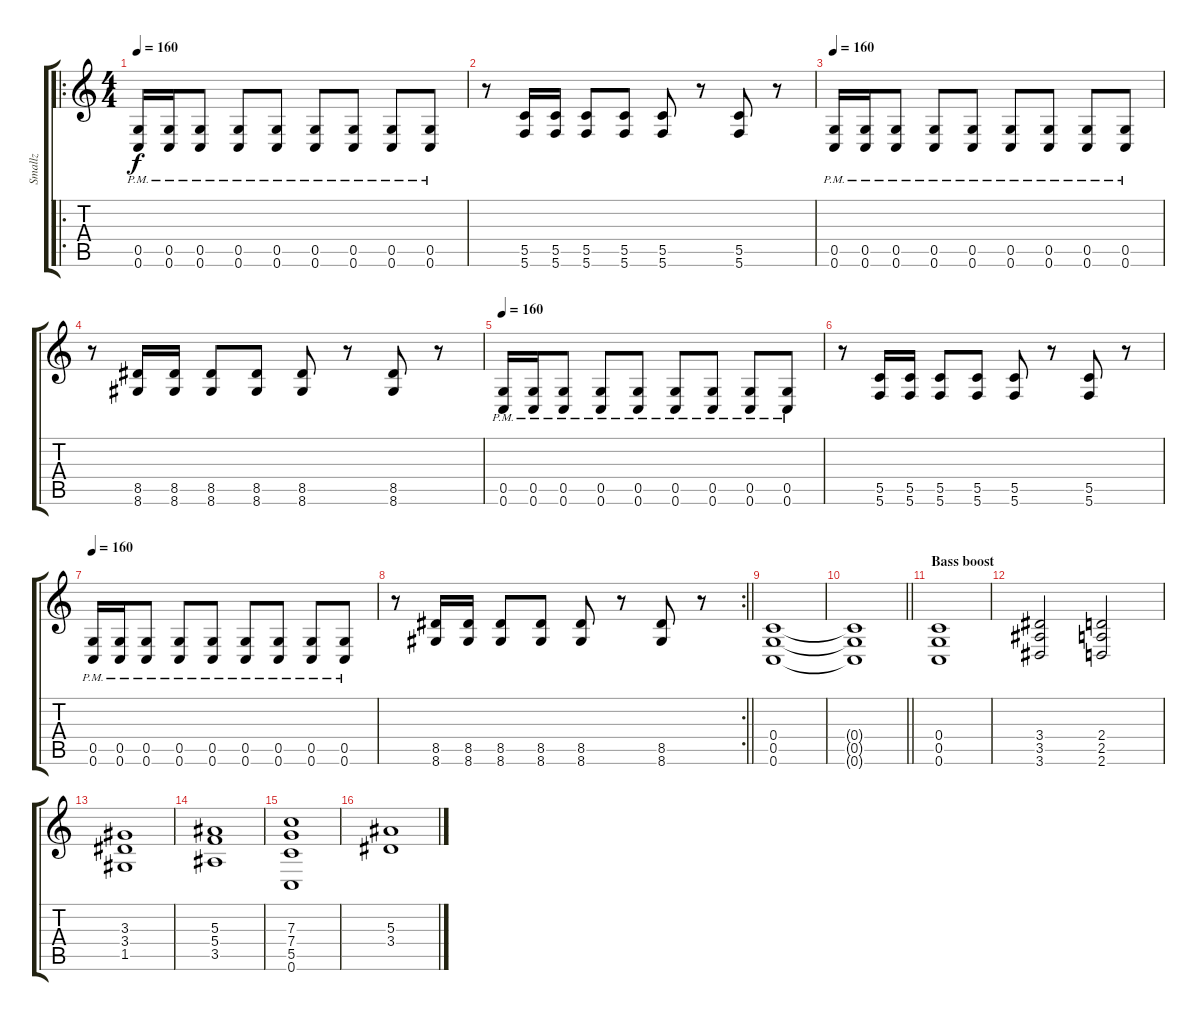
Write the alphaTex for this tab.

\track ("Smallz" "Smallz") {instrument distortionguitar}
\staff {score tabs}
\tuning (D4 A3 F3 C3 G2 C2) {hide}
\ro
\ts (4 4)
\tempo 160
\clef g2
\ks c
(0.5{pm} 0.6{pm}).16{dy f} (0.5{pm} 0.6{pm}).16 (0.5{pm} 0.6{pm}).8 (0.5{pm} 0.6{pm}).8 (0.5{pm} 0.6{pm}).8 (0.5{pm} 0.6{pm}).8 (0.5{pm} 0.6{pm}).8 (0.5{pm} 0.6{pm}).8 (0.5{pm} 0.6{pm}).8 |
r.8 (5.5 5.6).16 (5.5 5.6).16 (5.5 5.6).8 (5.5 5.6).8 (5.5 5.6).8 r.8 (5.5 5.6).8 r.8 |
\tempo 160
(0.5{pm} 0.6{pm}).16 (0.5{pm} 0.6{pm}).16 (0.5{pm} 0.6{pm}).8 (0.5{pm} 0.6{pm}).8 (0.5{pm} 0.6{pm}).8 (0.5{pm} 0.6{pm}).8 (0.5{pm} 0.6{pm}).8 (0.5{pm} 0.6{pm}).8 (0.5{pm} 0.6{pm}).8 |
r.8 (8.5 8.6).16 (8.5 8.6).16 (8.5 8.6).8 (8.5 8.6).8 (8.5 8.6).8 r.8 (8.5 8.6).8 r.8 |
\tempo 160
(0.5{pm} 0.6{pm}).16 (0.5{pm} 0.6{pm}).16 (0.5{pm} 0.6{pm}).8 (0.5{pm} 0.6{pm}).8 (0.5{pm} 0.6{pm}).8 (0.5{pm} 0.6{pm}).8 (0.5{pm} 0.6{pm}).8 (0.5{pm} 0.6{pm}).8 (0.5{pm} 0.6{pm}).8 |
r.8 (5.5 5.6).16 (5.5 5.6).16 (5.5 5.6).8 (5.5 5.6).8 (5.5 5.6).8 r.8 (5.5 5.6).8 r.8 |
\tempo 160
(0.5{pm} 0.6{pm}).16 (0.5{pm} 0.6{pm}).16 (0.5{pm} 0.6{pm}).8 (0.5{pm} 0.6{pm}).8 (0.5{pm} 0.6{pm}).8 (0.5{pm} 0.6{pm}).8 (0.5{pm} 0.6{pm}).8 (0.5{pm} 0.6{pm}).8 (0.5{pm} 0.6{pm}).8 |
\rc 2
\barLineRight lightlight
r.8 (8.5 8.6).16 (8.5 8.6).16 (8.5 8.6).8 (8.5 8.6).8 (8.5 8.6).8 r.8 (8.5 8.6).8 r.8 |
(0.4 0.5 0.6).1 |
\barLineRight lightlight
(0.4{t} 0.5{t} 0.6{t}).1 |
\section ("" "Bass boost")
(0.4 0.5 0.6).1 |
(3.4 3.5 3.6).2 (2.4 2.5 2.6).2 |
(3.3 3.4 1.5).1 |
(5.3 5.4 3.5).1 |
(7.3 7.4 5.5 0.6).1 |
(5.3 3.4).1
